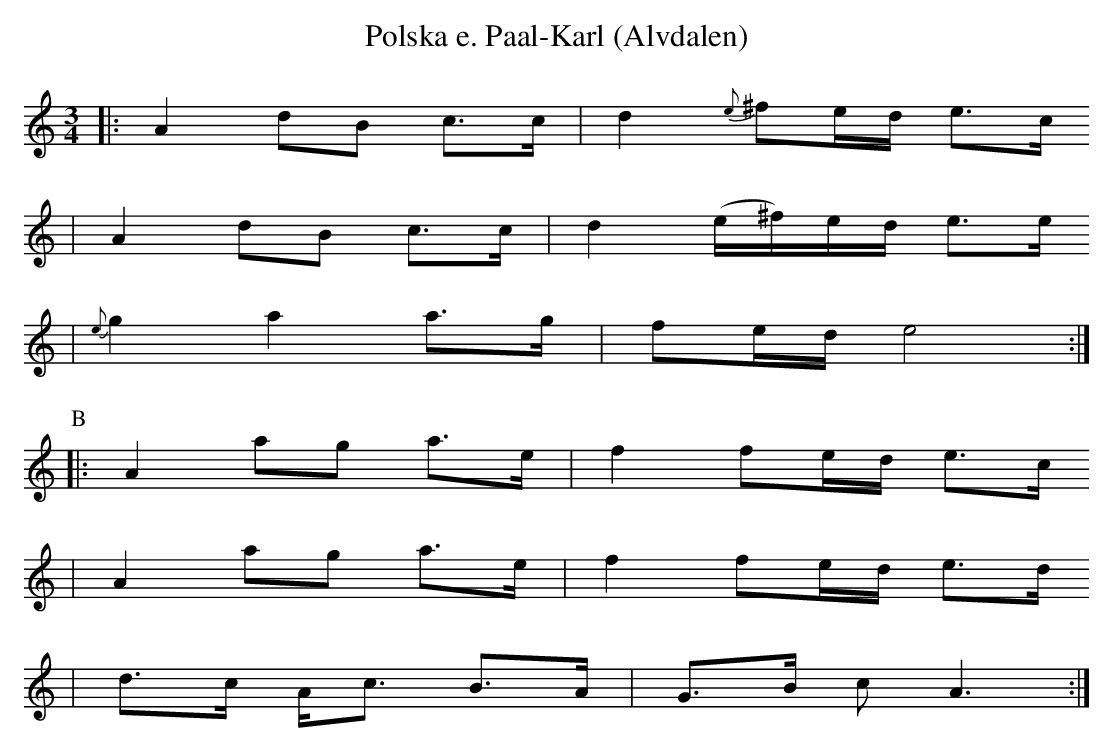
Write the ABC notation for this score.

X:1
T:Polska e. Paal-Karl (Alvdalen)
M:3/4
L:1/8
K:Am
|: A2 dB c>c | d2 {e}^fe/d/ e>c
|  A2 dB c>c | d2 (e/^f/)e/d/ e>e
|  {e}g2 a2 a>g | fe/d/ e4 :|
P:B
|: A2 ag a>e | f2 fe/d/ e>c
|  A2 ag a>e | f2 fe/d/ e>d
|  d>c A<c B>A  | G>B c A3 :|
